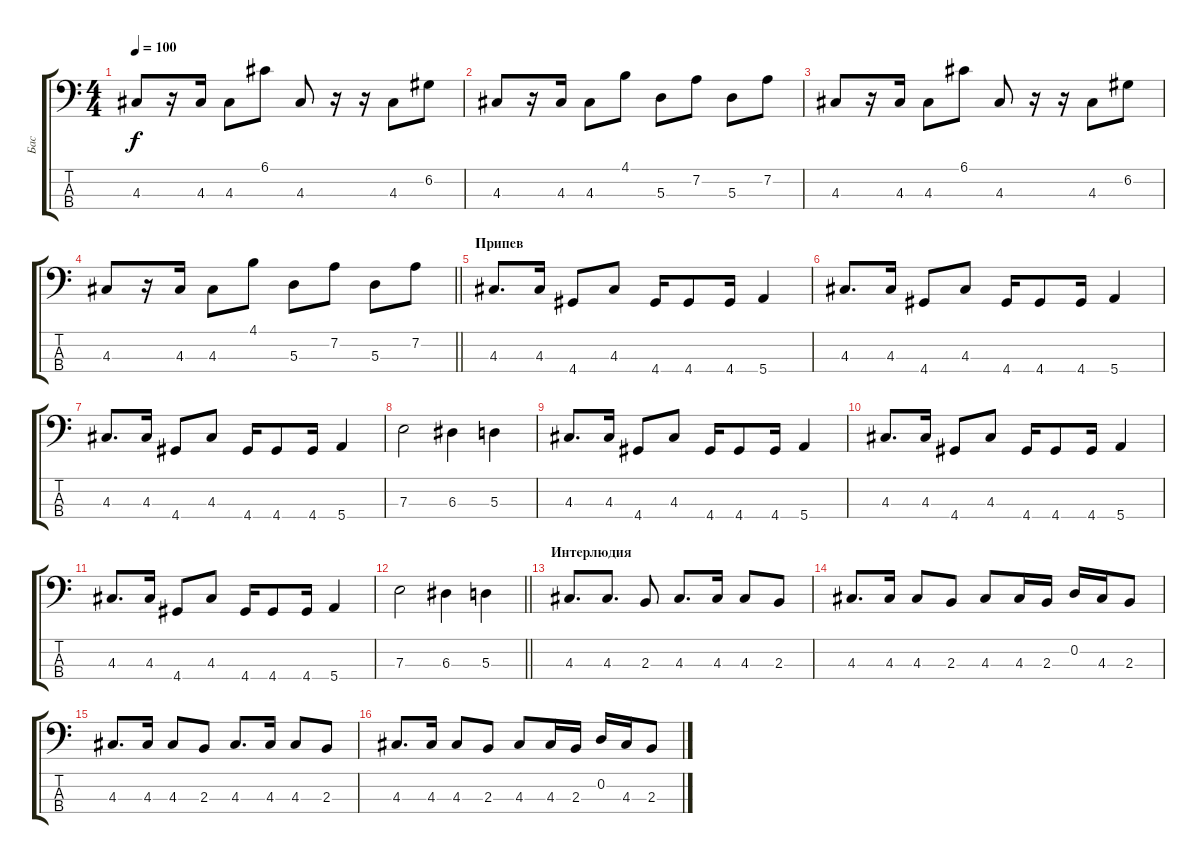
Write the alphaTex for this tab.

\track ("Бас " "Бас ") {instrument electricbassfinger}
\staff {score tabs}
\tuning (G2 D2 A1 E1) {hide}
\ts (4 4)
\tempo 100
\clef f4
\ks c
4.3.8{dy f} r.16 4.3.16 4.3.8 6.1.8 4.3.8 r.16 r.16 4.3.8 6.2.8 |
4.3.8 r.16 4.3.16 4.3.8 4.1.8 5.3.8 7.2.8 5.3.8 7.2.8 |
4.3.8 r.16 4.3.16 4.3.8 6.1.8 4.3.8 r.16 r.16 4.3.8 6.2.8 |
\barLineRight lightlight
4.3.8 r.16 4.3.16 4.3.8 4.1.8 5.3.8 7.2.8 5.3.8 7.2.8 |
\section ("" "Припев")
4.3.8{d} 4.3.16 4.4.8 4.3.8 4.4.16 4.4.8 4.4.16 5.4.4 |
4.3.8{d} 4.3.16 4.4.8 4.3.8 4.4.16 4.4.8 4.4.16 5.4.4 |
4.3.8{d} 4.3.16 4.4.8 4.3.8 4.4.16 4.4.8 4.4.16 5.4.4 |
7.3.2 6.3.4 5.3.4 |
4.3.8{d} 4.3.16 4.4.8 4.3.8 4.4.16 4.4.8 4.4.16 5.4.4 |
4.3.8{d} 4.3.16 4.4.8 4.3.8 4.4.16 4.4.8 4.4.16 5.4.4 |
4.3.8{d} 4.3.16 4.4.8 4.3.8 4.4.16 4.4.8 4.4.16 5.4.4 |
\barLineRight lightlight
7.3.2 6.3.4 5.3.4 |
\section ("" "Интерлюдия")
4.3.8{d} 4.3.8{d} 2.3.8 4.3.8{d} 4.3.16 4.3.8 2.3.8 |
4.3.8{d} 4.3.16 4.3.8 2.3.8 4.3.8 4.3.16 2.3.16 0.2.16 4.3.16 2.3.8 |
4.3.8{d} 4.3.16 4.3.8 2.3.8 4.3.8{d} 4.3.16 4.3.8 2.3.8 |
4.3.8{d} 4.3.16 4.3.8 2.3.8 4.3.8 4.3.16 2.3.16 0.2.16 4.3.16 2.3.8
